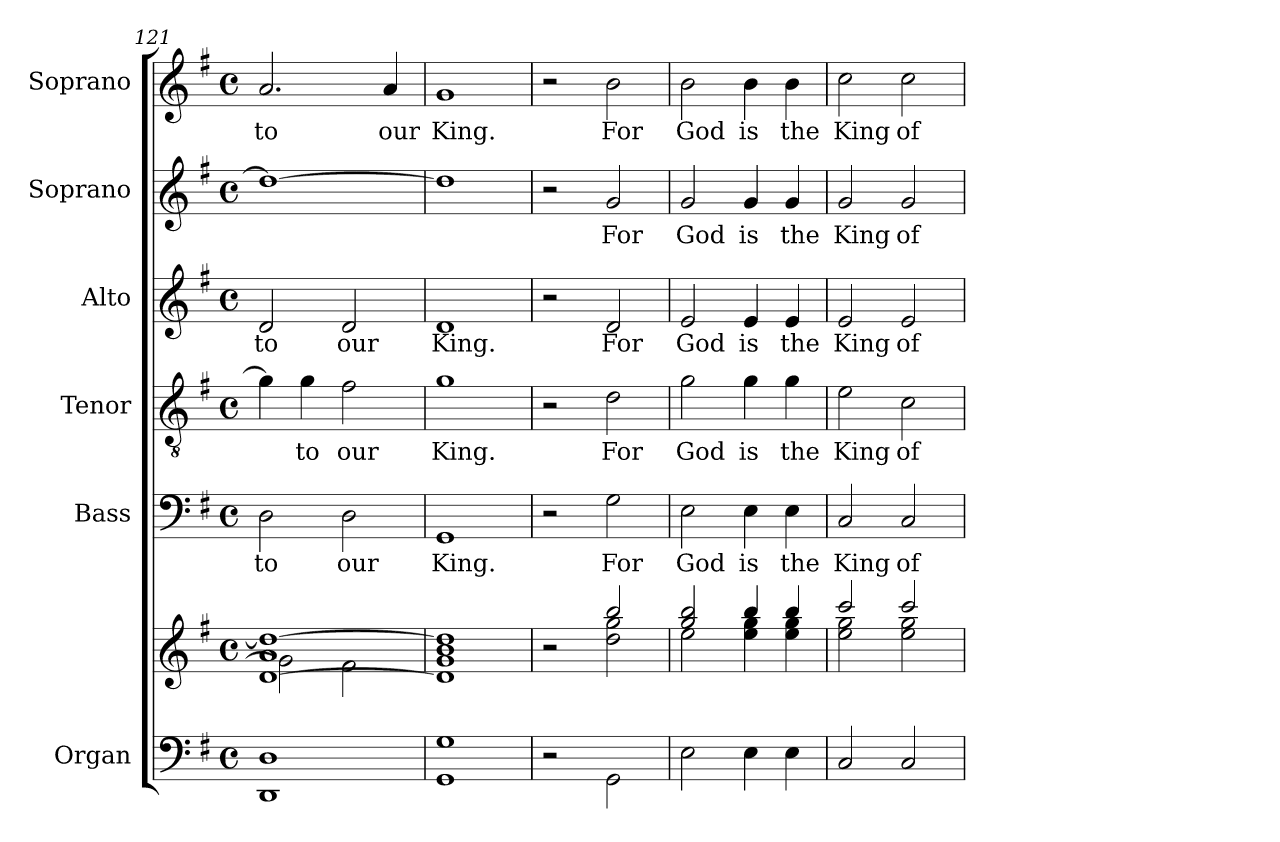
**kern	**kern	**kern	**text	**kern	**text	**kern	**text	**kern	**text	**kern	**text
*part6	*part6	*part5	*part5	*part4	*part4	*part3	*part3	*part2	*part2	*part1	*part1
*staff7	*staff6	*staff5	*staff5	*staff4	*staff4	*staff3	*staff3	*staff2	*staff2	*staff1	*staff1
*I"Organ	*	*I"Bass	*	*I"Tenor	*	*I"Alto	*	*I"Soprano	*	*I"Soprano	*
*I'Org.	*	*I'B.	*	*I'T.	*	*I'A.	*	*I'S.	*	*I'S.	*
*clefF4	*clefG2	*clefF4	*	*clefGv2	*	*clefG2	*	*clefG2	*	*clefG2	*
*	*	*	*	*ITrd7c12	*	*	*	*	*	*	*
*k[f#]	*k[f#]	*k[f#]	*	*k[f#]	*	*k[f#]	*	*k[f#]	*	*k[f#]	*
*G:	*G:	*G:	*	*G:	*	*G:	*	*G:	*	*G:	*
*M4/4	*M4/4	*M4/4	*	*M4/4	*	*M4/4	*	*M4/4	*	*M4/4	*
*met(c)	*met(c)	*met(c)	*	*met(c)	*	*met(c)	*	*met(c)	*	*met(c)	*
=121	=121	=121	=121	=121	=121	=121	=121	=121	=121	=121	=121
*	*^	*	*	*	*	*	*	*	*	*	*
!	!	!	!	!LO:LY:b:color=#000000	!	!	!	!	!	!	!	!
!	!	!	!	!	!	!	!	!LO:LY:b:color=#000000	!	!	!	!
!	!	!	!	!	!	!	!	!	!	!	!	!LO:LY:b:color=#000000
1DDi 1Di	[<1di 1ai 1ddi_>	2gi\]	2Di\	-to	4Gi\]	.	2di/	-to	1ddi_>	.	2.ai/	-to
!	!	!	!	!	!	!LO:LY:b:color=#000000	!	!	!	!	!	!
.	.	.	.	.	4Gi\	-to	.	.	.	.	.	.
!	!	!	!	!LO:LY:b:color=#000000	!	!	!	!	!	!	!	!
!	!	!	!	!	!	!LO:LY:b:color=#000000	!	!	!	!	!	!
!	!	!	!	!	!	!	!	!LO:LY:b:color=#000000	!	!	!	!
.	.	2f#i\	2Di\	our	2F#i\	our	2di/	our	.	.	.	.
!	!	!	!	!	!	!	!	!	!	!	!	!LO:LY:b:color=#000000
.	.	.	.	.	.	.	.	.	.	.	4ai/	our
*	*v	*v	*	*	*	*	*	*	*	*	*	*
=122	=122	=122	=122	=122	=122	=122	=122	=122	=122	=122	=122
!	!	!	!LO:LY:b:color=#000000	!	!	!	!	!	!	!	!
!	!	!	!	!	!LO:LY:b:color=#000000	!	!	!	!	!	!
!	!	!	!	!	!	!	!LO:LY:b:color=#000000	!	!	!	!
!	!	!	!	!	!	!	!	!	!	!	!LO:LY:b:color=#000000
1GGi 1Gi	1di] 1gi 1bi 1ddi]	1GGi	King.	1Gi	King.	1di	King.	1ddi]	.	1gi	King.
!!LO:PB:g=z
=123	=123	=123	=123	=123	=123	=123	=123	=123	=123	=123	=123
*	*^	*	*	*	*	*	*	*	*	*	*
2r	2r	2ryy	2r	.	2r	.	2r	.	2r	.	2r	.
*X8ba	*	*	*	*	*	*	*	*	*	*	*	*
*	*8ba	*	*	*	*	*	*	*	*	*	*	*
!	!	!	!	!LO:LY:b:color=#000000	!	!	!	!	!	!	!	!
!	!	!	!	!	!	!LO:LY:b:color=#000000	!	!	!	!	!	!
!	!	!	!	!	!	!	!	!LO:LY:b:color=#000000	!	!	!	!
!	!	!	!	!	!	!	!	!	!	!LO:LY:b:color=#000000	!	!
!	!	!	!	!	!	!	!	!	!	!	!	!LO:LY:b:color=#000000
2GGi\	2bi/	2di\ 2gi	2Gi\	For	2Di\	For	2di/	For	2gi/	For	2bi\	For
=124	=124	=124	=124	=124	=124	=124	=124	=124	=124	=124	=124	=124
!	!	!	!	!LO:LY:b:color=#000000	!	!	!	!	!	!	!	!
!	!	!	!	!	!	!LO:LY:b:color=#000000	!	!	!	!	!	!
!	!	!	!	!	!	!	!	!LO:LY:b:color=#000000	!	!	!	!
!	!	!	!	!	!	!	!	!	!	!LO:LY:b:color=#000000	!	!
!	!	!	!	!	!	!	!	!	!	!	!	!LO:LY:b:color=#000000
2Ei\	2gi/ 2bi	2ei\	2Ei\	God	2Gi\	God	2ei/	God	2gi/	God	2bi\	God
!	!	!	!	!LO:LY:b:color=#000000	!	!	!	!	!	!	!	!
!	!	!	!	!	!	!LO:LY:b:color=#000000	!	!	!	!	!	!
!	!	!	!	!	!	!	!	!LO:LY:b:color=#000000	!	!	!	!
!	!	!	!	!	!	!	!	!	!	!LO:LY:b:color=#000000	!	!
!	!	!	!	!	!	!	!	!	!	!	!	!LO:LY:b:color=#000000
4Ei\	4bi/	4ei\ 4gi	4Ei\	is	4Gi\	is	4ei/	is	4gi/	is	4bi\	is
!	!	!	!	!LO:LY:b:color=#000000	!	!	!	!	!	!	!	!
!	!	!	!	!	!	!LO:LY:b:color=#000000	!	!	!	!	!	!
!	!	!	!	!	!	!	!	!LO:LY:b:color=#000000	!	!	!	!
!	!	!	!	!	!	!	!	!	!	!LO:LY:b:color=#000000	!	!
!	!	!	!	!	!	!	!	!	!	!	!	!LO:LY:b:color=#000000
4Ei\	4bi/	4ei\ 4gi	4Ei\	the	4Gi\	the	4ei/	the	4gi/	the	4bi\	the
=125	=125	=125	=125	=125	=125	=125	=125	=125	=125	=125	=125	=125
!	!	!	!	!LO:LY:b:color=#000000	!	!	!	!	!	!	!	!
!	!	!	!	!	!	!LO:LY:b:color=#000000	!	!	!	!	!	!
!	!	!	!	!	!	!	!	!LO:LY:b:color=#000000	!	!	!	!
!	!	!	!	!	!	!	!	!	!	!LO:LY:b:color=#000000	!	!
!	!	!	!	!	!	!	!	!	!	!	!	!LO:LY:b:color=#000000
2Ci/	2cci/	2ei\ 2gi	2Ci/	King	2Ei\	King	2ei/	King	2gi/	King	2cci\	King
!	!	!	!	!LO:LY:b:color=#000000	!	!	!	!	!	!	!	!
!	!	!	!	!	!	!LO:LY:b:color=#000000	!	!	!	!	!	!
!	!	!	!	!	!	!	!	!LO:LY:b:color=#000000	!	!	!	!
!	!	!	!	!	!	!	!	!	!	!LO:LY:b:color=#000000	!	!
!	!	!	!	!	!	!	!	!	!	!	!	!LO:LY:b:color=#000000
2Ci/	2cci/	2ei\ 2gi	2Ci/	of	2Ci\	of	2ei/	of	2gi/	of	2cci\	of
*	*v	*v	*	*	*	*	*	*	*	*	*	*
=	=	=	=	=	=	=	=	=	=	=	=
*-	*-	*-	*-	*-	*-	*-	*-	*-	*-	*-	*-
